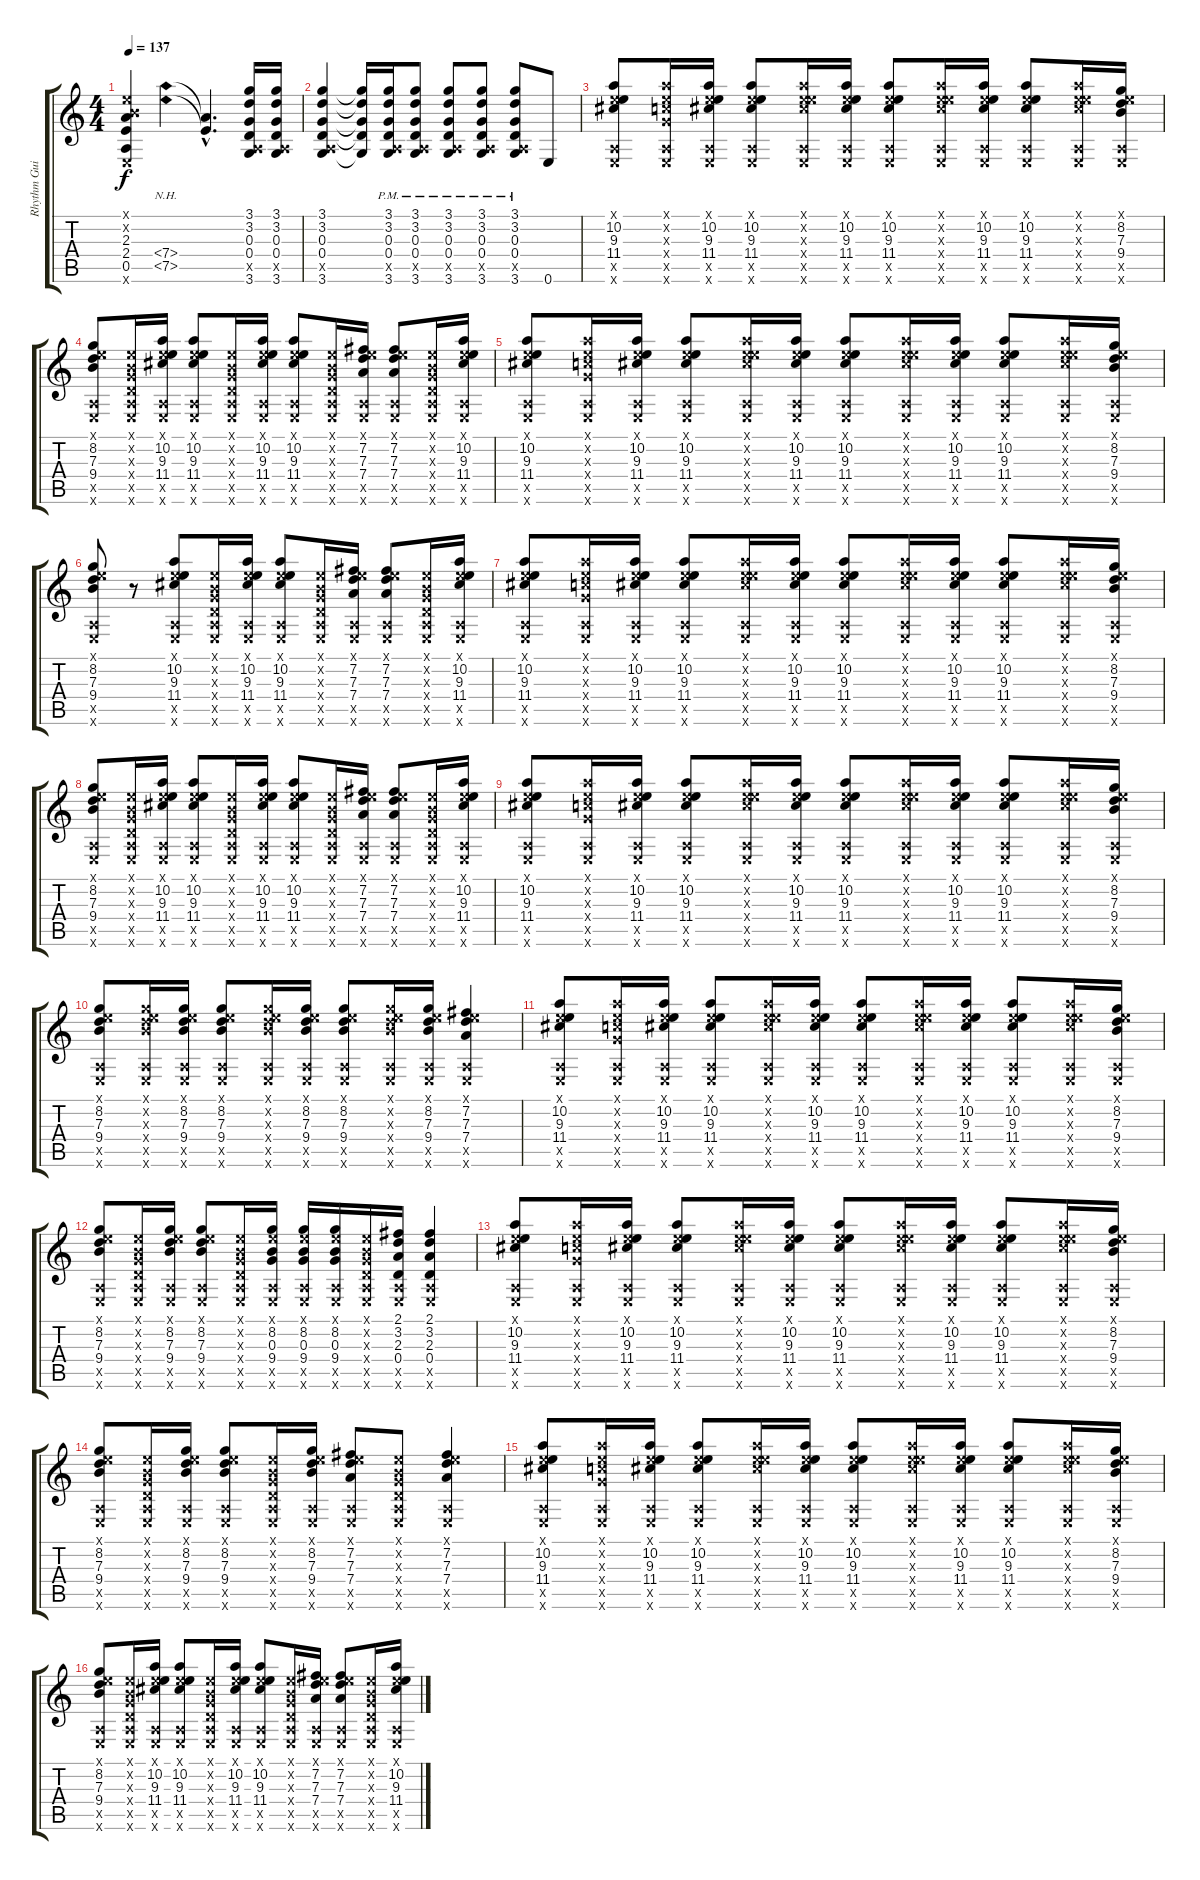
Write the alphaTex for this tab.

\track ("Rhythm Guitar" "Rhythm Gui") {instrument acousticguitarsteel}
\staff {score tabs}
\tuning (E4 B3 G3 D3 A2 E2) {hide}
\ts (4 4)
\tempo 137
\clef g2
\ks c
(0.1{x} 0.2{x} 2.3 2.4 0.5 0.6{x}).4{dy f} (7.4{nh} 7.5{nh}).4 (7.4{hac t} 7.5{hac t}).4{d} (3.1 3.2 0.3 0.4 0.5{x} 3.6).16 (3.1 3.2 0.3 0.4 0.5{x} 3.6).16 |
(3.1 3.2 0.3 0.4 0.5{x} 3.6).4 (3.1{t} 3.2{t} 0.3{t} 0.4{t} 3.6{t}).16 (3.1 3.2 0.3 0.4 0.5{x} 3.6{pm}).16 (3.1 3.2 0.3 0.4 0.5{x} 3.6{pm}).8 (3.1 3.2 0.3 0.4 0.5{x} 3.6{pm}).8 (3.1 3.2 0.3 0.4 0.5{x} 3.6{pm}).8 (3.1 3.2 0.3 0.4 0.5{x} 3.6{pm}).8 0.6.8 |
(0.1{x} 10.2 9.3 11.4 0.5{x} 0.6{x}).8 (5.1{x} 5.2{x} 5.3{x} 5.4{x} 0.5{x} 0.6{x}).16 (0.1{x} 10.2 9.3 11.4 0.5{x} 0.6{x}).16 (0.1{x} 10.2 9.3 11.4 0.5{x} 0.6{x}).8 (0.1{x} 10.2{x} 9.3{x} 11.4{x} 0.5{x} 0.6{x}).16 (0.1{x} 10.2 9.3 11.4 0.5{x} 0.6{x}).16 (0.1{x} 10.2 9.3 11.4 0.5{x} 0.6{x}).8 (0.1{x} 10.2{x} 9.3{x} 11.4{x} 0.5{x} 0.6{x}).16 (0.1{x} 10.2 9.3 11.4 0.5{x} 0.6{x}).16 (0.1{x} 10.2 9.3 11.4 0.5{x} 0.6{x}).8 (0.1{x} 10.2{x} 9.3{x} 11.4{x} 0.5{x} 0.6{x}).16 (0.1{x} 8.2 7.3 9.4 0.5{x} 0.6{x}).16 |
(0.1{x} 8.2 7.3 9.4 0.5{x} 0.6{x}).8 (0.1{x} 0.2{x} 0.3{x} 0.4{x} 0.5{x} 0.6{x}).16 (0.1{x} 10.2 9.3 11.4 0.5{x} 0.6{x}).16 (0.1{x} 10.2 9.3 11.4 0.5{x} 0.6{x}).8 (0.1{x} 0.2{x} 0.3{x} 0.4{x} 0.5{x} 0.6{x}).16 (0.1{x} 10.2 9.3 11.4 0.5{x} 0.6{x}).16 (0.1{x} 10.2 9.3 11.4 0.5{x} 0.6{x}).8 (0.1{x} 0.2{x} 0.3{x} 0.4{x} 0.5{x} 0.6{x}).16 (0.1{x} 7.2 7.3 7.4 0.5{x} 0.6{x}).16 (0.1{x} 7.2 7.3 7.4 0.5{x} 0.6{x}).8 (0.1{x} 0.2{x} 0.3{x} 0.4{x} 0.5{x} 0.6{x}).16 (0.1{x} 10.2 9.3 11.4 0.5{x} 0.6{x}).16 |
(0.1{x} 10.2 9.3 11.4 0.5{x} 0.6{x}).8 (5.1{x} 5.2{x} 5.3{x} 5.4{x} 0.5{x} 0.6{x}).16 (0.1{x} 10.2 9.3 11.4 0.5{x} 0.6{x}).16 (0.1{x} 10.2 9.3 11.4 0.5{x} 0.6{x}).8 (0.1{x} 10.2{x} 9.3{x} 11.4{x} 0.5{x} 0.6{x}).16 (0.1{x} 10.2 9.3 11.4 0.5{x} 0.6{x}).16 (0.1{x} 10.2 9.3 11.4 0.5{x} 0.6{x}).8 (0.1{x} 10.2{x} 9.3{x} 11.4{x} 0.5{x} 0.6{x}).16 (0.1{x} 10.2 9.3 11.4 0.5{x} 0.6{x}).16 (0.1{x} 10.2 9.3 11.4 0.5{x} 0.6{x}).8 (0.1{x} 10.2{x} 9.3{x} 11.4{x} 0.5{x} 0.6{x}).16 (0.1{x} 8.2 7.3 9.4 0.5{x} 0.6{x}).16 |
(0.1{x} 8.2 7.3 9.4 0.5{x} 0.6{x}).8 r.8 (0.1{x} 10.2 9.3 11.4 0.5{x} 0.6{x}).8 (0.1{x} 0.2{x} 0.3{x} 0.4{x} 0.5{x} 0.6{x}).16 (0.1{x} 10.2 9.3 11.4 0.5{x} 0.6{x}).16 (0.1{x} 10.2 9.3 11.4 0.5{x} 0.6{x}).8 (0.1{x} 0.2{x} 0.3{x} 0.4{x} 0.5{x} 0.6{x}).16 (0.1{x} 7.2 7.3 7.4 0.5{x} 0.6{x}).16 (0.1{x} 7.2 7.3 7.4 0.5{x} 0.6{x}).8 (0.1{x} 0.2{x} 0.3{x} 0.4{x} 0.5{x} 0.6{x}).16 (0.1{x} 10.2 9.3 11.4 0.5{x} 0.6{x}).16 |
(0.1{x} 10.2 9.3 11.4 0.5{x} 0.6{x}).8 (5.1{x} 5.2{x} 5.3{x} 5.4{x} 0.5{x} 0.6{x}).16 (0.1{x} 10.2 9.3 11.4 0.5{x} 0.6{x}).16 (0.1{x} 10.2 9.3 11.4 0.5{x} 0.6{x}).8 (0.1{x} 10.2{x} 9.3{x} 11.4{x} 0.5{x} 0.6{x}).16 (0.1{x} 10.2 9.3 11.4 0.5{x} 0.6{x}).16 (0.1{x} 10.2 9.3 11.4 0.5{x} 0.6{x}).8 (0.1{x} 10.2{x} 9.3{x} 11.4{x} 0.5{x} 0.6{x}).16 (0.1{x} 10.2 9.3 11.4 0.5{x} 0.6{x}).16 (0.1{x} 10.2 9.3 11.4 0.5{x} 0.6{x}).8 (0.1{x} 10.2{x} 9.3{x} 11.4{x} 0.5{x} 0.6{x}).16 (0.1{x} 8.2 7.3 9.4 0.5{x} 0.6{x}).16 |
(0.1{x} 8.2 7.3 9.4 0.5{x} 0.6{x}).8 (0.1{x} 0.2{x} 0.3{x} 0.4{x} 0.5{x} 0.6{x}).16 (0.1{x} 10.2 9.3 11.4 0.5{x} 0.6{x}).16 (0.1{x} 10.2 9.3 11.4 0.5{x} 0.6{x}).8 (0.1{x} 0.2{x} 0.3{x} 0.4{x} 0.5{x} 0.6{x}).16 (0.1{x} 10.2 9.3 11.4 0.5{x} 0.6{x}).16 (0.1{x} 10.2 9.3 11.4 0.5{x} 0.6{x}).8 (0.1{x} 0.2{x} 0.3{x} 0.4{x} 0.5{x} 0.6{x}).16 (0.1{x} 7.2 7.3 7.4 0.5{x} 0.6{x}).16 (0.1{x} 7.2 7.3 7.4 0.5{x} 0.6{x}).8 (0.1{x} 0.2{x} 0.3{x} 0.4{x} 0.5{x} 0.6{x}).16 (0.1{x} 10.2 9.3 11.4 0.5{x} 0.6{x}).16 |
(0.1{x} 10.2 9.3 11.4 0.5{x} 0.6{x}).8 (5.1{x} 5.2{x} 5.3{x} 5.4{x} 0.5{x} 0.6{x}).16 (0.1{x} 10.2 9.3 11.4 0.5{x} 0.6{x}).16 (0.1{x} 10.2 9.3 11.4 0.5{x} 0.6{x}).8 (0.1{x} 10.2{x} 9.3{x} 11.4{x} 0.5{x} 0.6{x}).16 (0.1{x} 10.2 9.3 11.4 0.5{x} 0.6{x}).16 (0.1{x} 10.2 9.3 11.4 0.5{x} 0.6{x}).8 (0.1{x} 10.2{x} 9.3{x} 11.4{x} 0.5{x} 0.6{x}).16 (0.1{x} 10.2 9.3 11.4 0.5{x} 0.6{x}).16 (0.1{x} 10.2 9.3 11.4 0.5{x} 0.6{x}).8 (0.1{x} 10.2{x} 9.3{x} 11.4{x} 0.5{x} 0.6{x}).16 (0.1{x} 8.2 7.3 9.4 0.5{x} 0.6{x}).16 |
(0.1{x} 8.2 7.3 9.4 0.5{x} 0.6{x}).8 (0.1{x} 8.2{x} 7.3{x} 9.4{x} 0.5{x} 0.6{x}).16 (0.1{x} 8.2 7.3 9.4 0.5{x} 0.6{x}).16 (0.1{x} 8.2 7.3 9.4 0.5{x} 0.6{x}).8 (0.1{x} 8.2{x} 7.3{x} 9.4{x} 0.5{x} 0.6{x}).16 (0.1{x} 8.2 7.3 9.4 0.5{x} 0.6{x}).16 (0.1{x} 8.2 7.3 9.4 0.5{x} 0.6{x}).8 (0.1{x} 8.2{x} 7.3{x} 9.4{x} 0.5{x} 0.6{x}).16 (0.1{x} 8.2 7.3 9.4 0.5{x} 0.6{x}).16 (0.1{x} 7.2 7.3 7.4 0.5{x} 0.6{x}).4 |
(0.1{x} 10.2 9.3 11.4 0.5{x} 0.6{x}).8 (5.1{x} 5.2{x} 5.3{x} 5.4{x} 0.5{x} 0.6{x}).16 (0.1{x} 10.2 9.3 11.4 0.5{x} 0.6{x}).16 (0.1{x} 10.2 9.3 11.4 0.5{x} 0.6{x}).8 (0.1{x} 10.2{x} 9.3{x} 11.4{x} 0.5{x} 0.6{x}).16 (0.1{x} 10.2 9.3 11.4 0.5{x} 0.6{x}).16 (0.1{x} 10.2 9.3 11.4 0.5{x} 0.6{x}).8 (0.1{x} 10.2{x} 9.3{x} 11.4{x} 0.5{x} 0.6{x}).16 (0.1{x} 10.2 9.3 11.4 0.5{x} 0.6{x}).16 (0.1{x} 10.2 9.3 11.4 0.5{x} 0.6{x}).8 (0.1{x} 10.2{x} 9.3{x} 11.4{x} 0.5{x} 0.6{x}).16 (0.1{x} 8.2 7.3 9.4 0.5{x} 0.6{x}).16 |
(0.1{x} 8.2 7.3 9.4 0.5{x} 0.6{x}).8 (0.1{x} 0.2{x} 0.3{x} 0.4{x} 0.5{x} 0.6{x}).16 (0.1{x} 8.2 7.3 9.4 0.5{x} 0.6{x}).16 (0.1{x} 8.2 7.3 9.4 0.5{x} 0.6{x}).8 (0.1{x} 0.2{x} 0.3{x} 0.4{x} 0.5{x} 0.6{x}).16 (0.1{x} 8.2 0.3 9.4 0.5{x} 0.6{x}).16 (0.1{x} 8.2 0.3 9.4 0.5{x} 0.6{x}).16 (0.1{x} 8.2 0.3 9.4 0.5{x} 0.6{x}).16 (0.1{x} 0.2{x} 0.3{x} 0.4{x} 0.5{x} 0.6{x}).16 (2.1 3.2 2.3 0.4 0.5{x} 0.6{x}).16 (2.1 3.2 2.3 0.4 0.5{x} 0.6{x}).4 |
(0.1{x} 10.2 9.3 11.4 0.5{x} 0.6{x}).8 (5.1{x} 5.2{x} 5.3{x} 5.4{x} 0.5{x} 0.6{x}).16 (0.1{x} 10.2 9.3 11.4 0.5{x} 0.6{x}).16 (0.1{x} 10.2 9.3 11.4 0.5{x} 0.6{x}).8 (0.1{x} 10.2{x} 9.3{x} 11.4{x} 0.5{x} 0.6{x}).16 (0.1{x} 10.2 9.3 11.4 0.5{x} 0.6{x}).16 (0.1{x} 10.2 9.3 11.4 0.5{x} 0.6{x}).8 (0.1{x} 10.2{x} 9.3{x} 11.4{x} 0.5{x} 0.6{x}).16 (0.1{x} 10.2 9.3 11.4 0.5{x} 0.6{x}).16 (0.1{x} 10.2 9.3 11.4 0.5{x} 0.6{x}).8 (0.1{x} 10.2{x} 9.3{x} 11.4{x} 0.5{x} 0.6{x}).16 (0.1{x} 8.2 7.3 9.4 0.5{x} 0.6{x}).16 |
(0.1{x} 8.2 7.3 9.4 0.5{x} 0.6{x}).8 (0.1{x} 0.2{x} 0.3{x} 0.4{x} 0.5{x} 0.6{x}).16 (0.1{x} 8.2 7.3 9.4 0.5{x} 0.6{x}).16 (0.1{x} 8.2 7.3 9.4 0.5{x} 0.6{x}).8 (0.1{x} 0.2{x} 0.3{x} 0.4{x} 0.5{x} 0.6{x}).16 (0.1{x} 8.2 7.3 9.4 0.5{x} 0.6{x}).16 (0.1{x} 7.2 7.3 7.4 0.5{x} 0.6{x}).8 (0.1{x} 0.2{x} 0.3{x} 0.4{x} 0.5{x} 0.6{x}).8 (0.1{x} 7.2 7.3 7.4 0.5{x} 0.6{x}).4 |
(0.1{x} 10.2 9.3 11.4 0.5{x} 0.6{x}).8 (5.1{x} 5.2{x} 5.3{x} 5.4{x} 0.5{x} 0.6{x}).16 (0.1{x} 10.2 9.3 11.4 0.5{x} 0.6{x}).16 (0.1{x} 10.2 9.3 11.4 0.5{x} 0.6{x}).8 (0.1{x} 10.2{x} 9.3{x} 11.4{x} 0.5{x} 0.6{x}).16 (0.1{x} 10.2 9.3 11.4 0.5{x} 0.6{x}).16 (0.1{x} 10.2 9.3 11.4 0.5{x} 0.6{x}).8 (0.1{x} 10.2{x} 9.3{x} 11.4{x} 0.5{x} 0.6{x}).16 (0.1{x} 10.2 9.3 11.4 0.5{x} 0.6{x}).16 (0.1{x} 10.2 9.3 11.4 0.5{x} 0.6{x}).8 (0.1{x} 10.2{x} 9.3{x} 11.4{x} 0.5{x} 0.6{x}).16 (0.1{x} 8.2 7.3 9.4 0.5{x} 0.6{x}).16 |
(0.1{x} 8.2 7.3 9.4 0.5{x} 0.6{x}).8 (0.1{x} 0.2{x} 0.3{x} 0.4{x} 0.5{x} 0.6{x}).16 (0.1{x} 10.2 9.3 11.4 0.5{x} 0.6{x}).16 (0.1{x} 10.2 9.3 11.4 0.5{x} 0.6{x}).8 (0.1{x} 0.2{x} 0.3{x} 0.4{x} 0.5{x} 0.6{x}).16 (0.1{x} 10.2 9.3 11.4 0.5{x} 0.6{x}).16 (0.1{x} 10.2 9.3 11.4 0.5{x} 0.6{x}).8 (0.1{x} 0.2{x} 0.3{x} 0.4{x} 0.5{x} 0.6{x}).16 (0.1{x} 7.2 7.3 7.4 0.5{x} 0.6{x}).16 (0.1{x} 7.2 7.3 7.4 0.5{x} 0.6{x}).8 (0.1{x} 0.2{x} 0.3{x} 0.4{x} 0.5{x} 0.6{x}).16 (0.1{x} 10.2 9.3 11.4 0.5{x} 0.6{x}).16
